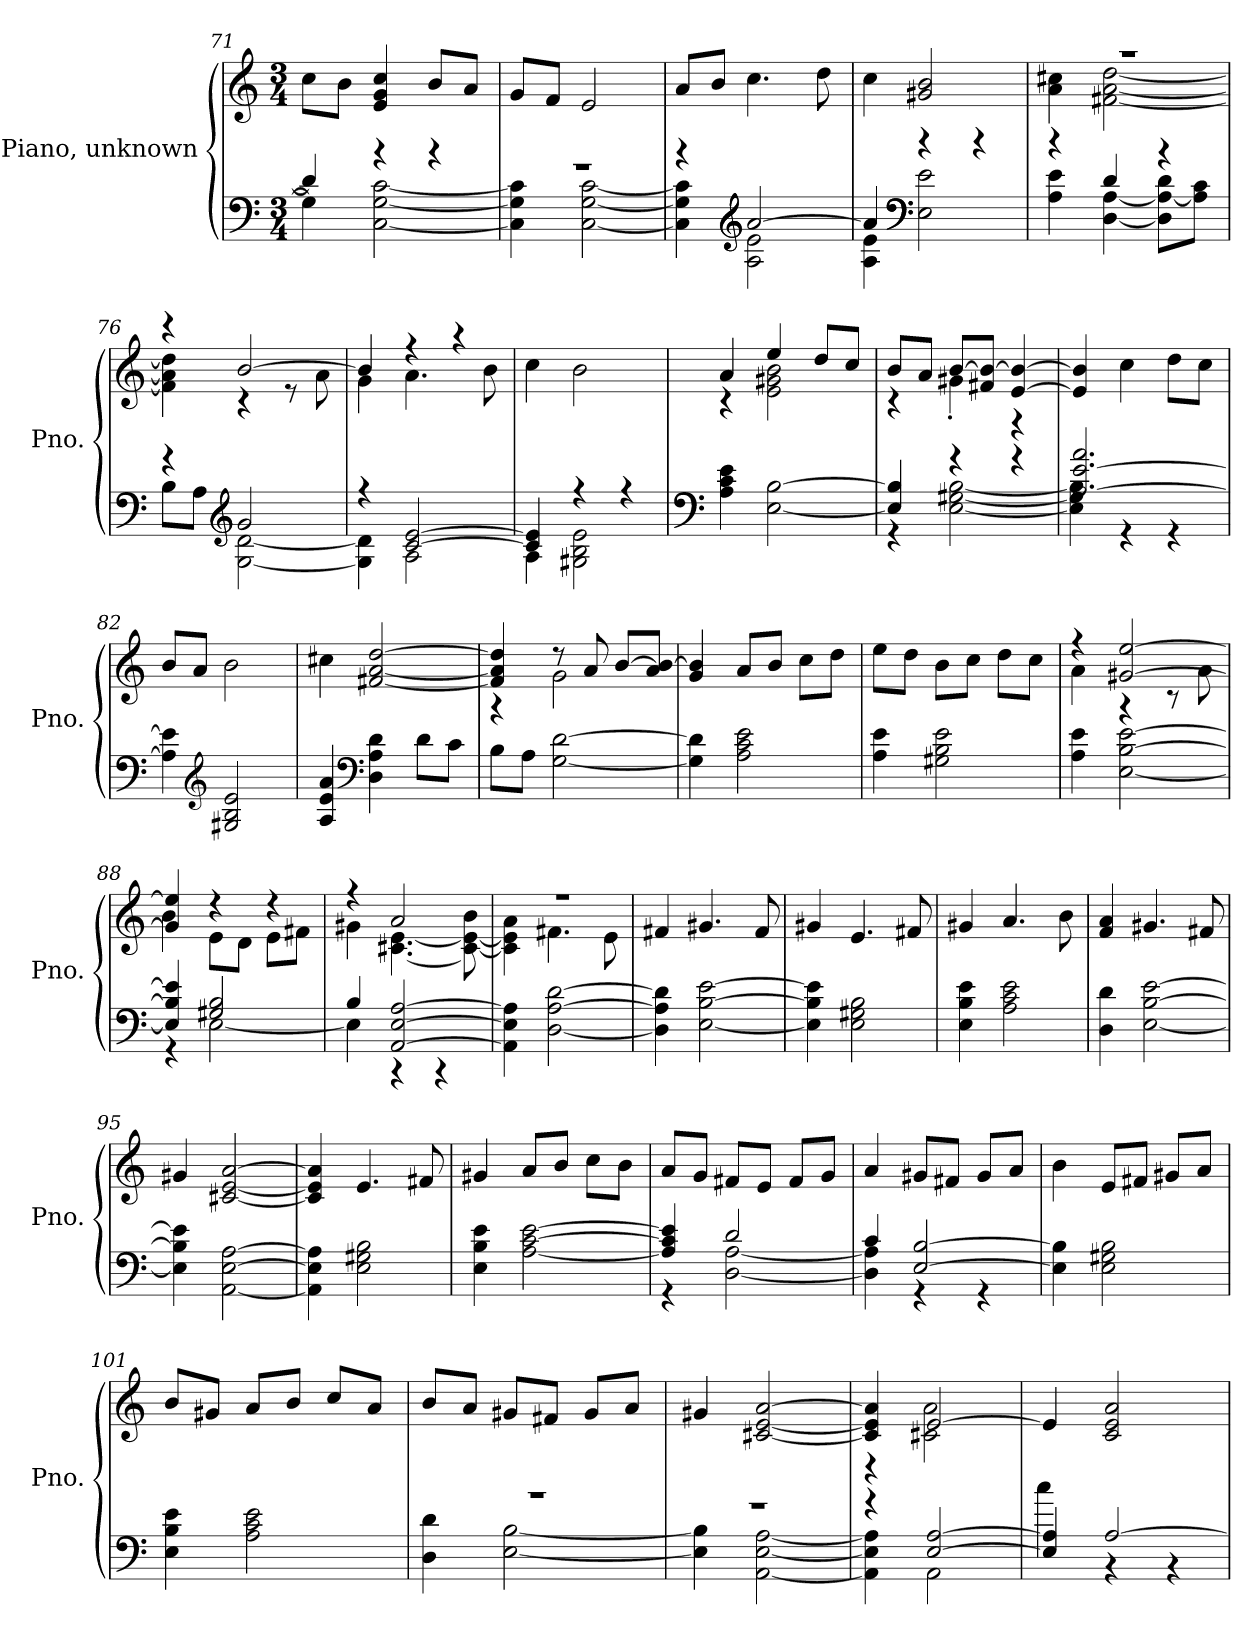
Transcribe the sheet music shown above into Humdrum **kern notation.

**kern	**kern
*part1	*part1
*staff2	*staff1
*I"Piano, unknown	*
*I'Pno.	*
*clefF4	*clefG2
*k[]	*k[]
*M3/4	*M3/4
=71	=71
*^	*
4d/]	4G\]	8cc\L
.	.	8b\J
4r	[2C\ [2G\ [2c\	4e/ 4g/ 4cc/
4r	.	8b/L
.	.	8a/J
=72	=72	=72
2.r	4C\] 4G\] 4c\]	8g/L
.	.	8f/J
.	[2C\ [2G\ [2c\	2e/
=73	=73	=73
4r	4C\] 4G\] 4c\]	8a/L
.	.	8b/J
*clefG2	*	*
[2a/	2A\ 2e\	4.cc\
.	.	8dd\
=74	=74	=74
4a/]	4A\ 4e\	4cc\
*clefF4	*	*
4r	2E\ 2e\	2g#X/ 2b/
4r	.	.
=75	=75	=75
*	*	*^
4r	4A\ 4e\	2.r	4a\ 4cc#X\
4d/	[4D\ [4A\	.	[2f#X\ [2a\ [2dd\
4r	8D\] 8A\_ 8d\L	.	.
.	8A\] 8c\J	.	.
!!LO:LB:g=z	!!
=76	=76	=76	=76
4r	8B\L	4r	4f#\] 4a\] 4dd\]
.	8A\J	.	.
*clefG2	*	*	*
2g/	[2G\ [2d\	[2b/	4r
.	.	.	8r
.	.	.	8a\
=77	=77	=77	=77
4r	4G\] 4d\]	4b/]	4g\
[2c/ [2e/	2A\	4r	4.a\
.	.	4r	.
.	.	.	8b\
*	*	*v	*v
=78	=78	=78
4c/] 4e/]	4A\	4cc\
4r	2G#X\ 2B\ 2e\	2b\
4r	.	.
*v	*v	*
=79	=79
*clefF4	*
*	*^
4A\ 4c\ 4e\	4a/	4r
[2E\ [2B\	4ee/	2e\ 2g#X\ 2b\
.	8dd/L	.
.	8cc/J	.
=80	=80	=80
*^	*	*
4E/] 4B/]	4r	8b/L	4r
.	.	8a/J	.
4r	[2E\ [2G#X\ [2B\	[8b/L	4g#X'\
.	.	8f#X/ 8b/_J	.
4r	.	[4e/ 4b/_	4r
*	*	*v	*v
=81	=81	=81
[2.A/ [2.e/ 2.a/	4E\] 4G#\] 4B\]	4e/] 4b/]
.	4r	4cc\
.	4r	8dd\L
.	.	8cc\J
*v	*v	*
=82	=82
4A\] 4e\]	8b/L
.	8a/J
*clefG2	*
2G#X/ 2B/ 2e/	2b\
!!LO:PB:g=z
=83	=83
4A/ 4e/ 4a/	4cc#X\
*clefF4	*
4D\ 4A\ 4d\	[2f#X/ [2a/ [2dd/
8d\L	.
8c\J	.
=84	=84
*	*^
8B\L	4f#/] 4a/] 4dd/]	4r
8A\J	.	.
[2G\ [2d\	8r	2g\
.	8a/	.
.	[8b/L	.
.	8a/ 8b/_J	.
*	*v	*v
=85	=85
4G\] 4d\]	4g/ 4b/]
2A\ 2c\ 2e\	8a/L
.	8b/J
.	8cc\L
.	8dd\J
=86	=86
4A\ 4e\	8ee\L
.	8dd\J
2G#X\ 2B\ 2e\	8b\L
.	8cc\J
.	8dd\L
.	8cc\J
=87	=87
*	*^
4A\ 4e\	4r	4a\
[2E\ [2B\ [2e\	[2g#X/ [2ee/	4r
.	.	8r
.	.	8a\
=88	=88	=88
*^	*	*
4E/] 4B/] 4e/]	4r	4g#/] 4ee/]	4b\
2G#X/ 2B/	[2E\	4r	8e\L
.	.	.	8d\J
.	.	4r	8e\L
.	.	.	8f#X\J
!!LO:LB:g=z	!!
=89	=89	=89	=89
4B/	4E\]	4r	4g#X\
[2AA/ [2E/ [2A/	4r	2a/	[4.c#X\ [4.e\
.	4r	.	.
.	.	.	8c#\_ 8e\_ 8b\
*v	*v	*	*
=90	=90	=90
4AA\] 4E\] 4A\]	2.r	4c#\] 4e\] 4a\
[2D\ [2A\ [2d\	.	4.f#X\
.	.	8e\
*	*v	*v
=91	=91
4D\] 4A\] 4d\]	4f#X/
[2E\ [2B\ [2e\	4.g#X/
.	8f#/
=92	=92
4E\] 4B\] 4e\]	4g#X/
2E\ 2G#X\ 2B\	4.e/
.	8f#X/
=93	=93
4E\ 4B\ 4e\	4g#X/
2A\ 2c\ 2e\	4.a/
.	8b\
=94	=94
4D\ 4d\	4f/ 4a/
[2E\ [2B\ [2e\	4.g#X/
.	8f#X/
=95	=95
4E\] 4B\] 4e\]	4g#X/
[2AA\ [2E\ [2A\	[2c#X/ [2e/ [2a/
!!LO:LB:g=z
=96	=96
4AA\] 4E\] 4A\]	4c#/] 4e/] 4a/]
2E\ 2G#X\ 2B\	4.e/
.	8f#X/
=97	=97
4E\ 4B\ 4e\	4g#X/
[2A\ [2c\ [2e\	8a/L
.	8b/J
.	8cc\L
.	8b\J
=98	=98
*^	*
4A/] 4c/] 4e/]	4r	8a/L
.	.	8g/J
2d/	[2D\ [2A\	8f#X/L
.	.	8e/J
.	.	8f#/L
.	.	8g/J
=99	=99	=99
4c/	4D\] 4A\]	4a/
[2E/ [2B/	4r	8g#X/L
.	.	8f#X/J
.	4r	8g#/L
.	.	8a/J
*v	*v	*
=100	=100
4E\] 4B\]	4b\
2E\ 2G#X\ 2B\	8e/L
.	8f#X/J
.	8g#X/L
.	8a/J
=101	=101
4E\ 4B\ 4e\	8b/L
.	8g#X/J
2A\ 2c\ 2e\	8a/L
.	8b/J
.	8cc/L
.	8a/J
!!LO:LB:g=z
=102	=102
*^	*
2.r	4D\ 4d\	8b/L
.	.	8a/J
.	[2E\ [2B\	8g#X/L
.	.	8f#X/J
.	.	8g#/L
.	.	8a/J
=103	=103	=103
2.r	4E\] 4B\]	4g#X/
.	[2AA\ [2E\ [2A\	[2c#X/ [2e/ [2a/
=104	=104	=104
*	*	*^
4r	4AA\] 4E\] 4A\]	4c#/] 4e/] 4a/]	4r
[2E/ [2A/	2AA\	[2e/	2c#X\ 2a\
*	*	*v	*v
=105	=105	=105
4E/] 4A/]	4cc\	4e/]
[2A/	4r	2c/ 2e/ 2a/
.	4r	.
*v	*v	*
=	=
*-	*-
